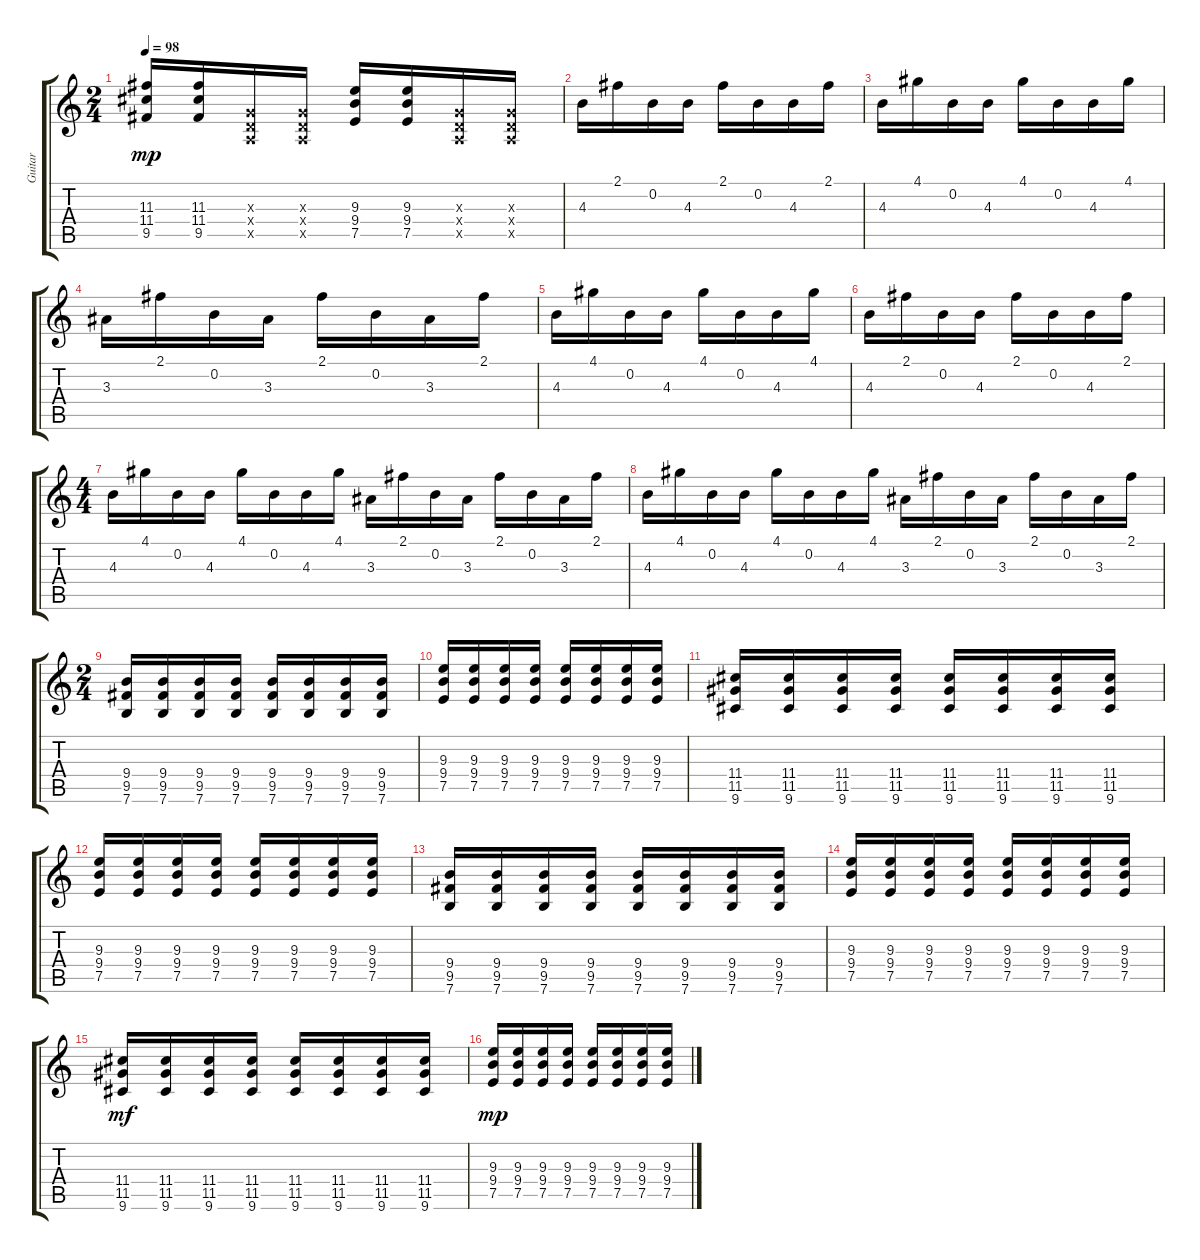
\track ("Guitar" "Guitar") {instrument electricguitarjazz}
\staff {score tabs}
\tuning (E4 B3 G3 D3 A2 E2) {hide}
\ts (2 4)
\tempo 98
\clef g2
\ks c
(11.3 11.4 9.5).16{dy mp} (11.3 11.4 9.5).16 (0.3{x} 0.4{x} 0.5{x}).16 (0.3{x} 0.4{x} 0.5{x}).16 (9.3 9.4 7.5).16 (9.3 9.4 7.5).16 (0.3{x} 0.4{x} 0.5{x}).16 (0.3{x} 0.4{x} 0.5{x}).16 |
4.3.16 2.1.16 0.2.16 4.3.16 2.1.16 0.2.16 4.3.16 2.1.16 |
4.3.16 4.1.16 0.2.16 4.3.16 4.1.16 0.2.16 4.3.16 4.1.16 |
3.3.16 2.1.16 0.2.16 3.3.16 2.1.16 0.2.16 3.3.16 2.1.16 |
4.3.16 4.1.16 0.2.16 4.3.16 4.1.16 0.2.16 4.3.16 4.1.16 |
4.3.16 2.1.16 0.2.16 4.3.16 2.1.16 0.2.16 4.3.16 2.1.16 |
\ts (4 4)
4.3.16 4.1.16 0.2.16 4.3.16 4.1.16 0.2.16 4.3.16 4.1.16 3.3.16 2.1.16 0.2.16 3.3.16 2.1.16 0.2.16 3.3.16 2.1.16 |
4.3.16 4.1.16 0.2.16 4.3.16 4.1.16 0.2.16 4.3.16 4.1.16 3.3.16 2.1.16 0.2.16 3.3.16 2.1.16 0.2.16 3.3.16 2.1.16 |
\ts (2 4)
(9.4 9.5 7.6).16 (9.4 9.5 7.6).16 (9.4 9.5 7.6).16 (9.4 9.5 7.6).16 (9.4 9.5 7.6).16 (9.4 9.5 7.6).16 (9.4 9.5 7.6).16 (9.4 9.5 7.6).16 |
(9.3 9.4 7.5).16 (9.3 9.4 7.5).16 (9.3 9.4 7.5).16 (9.3 9.4 7.5).16 (9.3 9.4 7.5).16 (9.3 9.4 7.5).16 (9.3 9.4 7.5).16 (9.3 9.4 7.5).16 |
(11.4 11.5 9.6).16 (11.4 11.5 9.6).16 (11.4 11.5 9.6).16 (11.4 11.5 9.6).16 (11.4 11.5 9.6).16 (11.4 11.5 9.6).16 (11.4 11.5 9.6).16 (11.4 11.5 9.6).16 |
(9.3 9.4 7.5).16 (9.3 9.4 7.5).16 (9.3 9.4 7.5).16 (9.3 9.4 7.5).16 (9.3 9.4 7.5).16 (9.3 9.4 7.5).16 (9.3 9.4 7.5).16 (9.3 9.4 7.5).16 |
(9.4 9.5 7.6).16 (9.4 9.5 7.6).16 (9.4 9.5 7.6).16 (9.4 9.5 7.6).16 (9.4 9.5 7.6).16 (9.4 9.5 7.6).16 (9.4 9.5 7.6).16 (9.4 9.5 7.6).16 |
(9.3 9.4 7.5).16 (9.3 9.4 7.5).16 (9.3 9.4 7.5).16 (9.3 9.4 7.5).16 (9.3 9.4 7.5).16 (9.3 9.4 7.5).16 (9.3 9.4 7.5).16 (9.3 9.4 7.5).16 |
(11.4 11.5 9.6).16{dy mf} (11.4 11.5 9.6).16 (11.4 11.5 9.6).16 (11.4 11.5 9.6).16 (11.4 11.5 9.6).16 (11.4 11.5 9.6).16 (11.4 11.5 9.6).16 (11.4 11.5 9.6).16 |
(9.3 9.4 7.5).16{dy mp} (9.3 9.4 7.5).16 (9.3 9.4 7.5).16 (9.3 9.4 7.5).16 (9.3 9.4 7.5).16 (9.3 9.4 7.5).16 (9.3 9.4 7.5).16 (9.3 9.4 7.5).16
